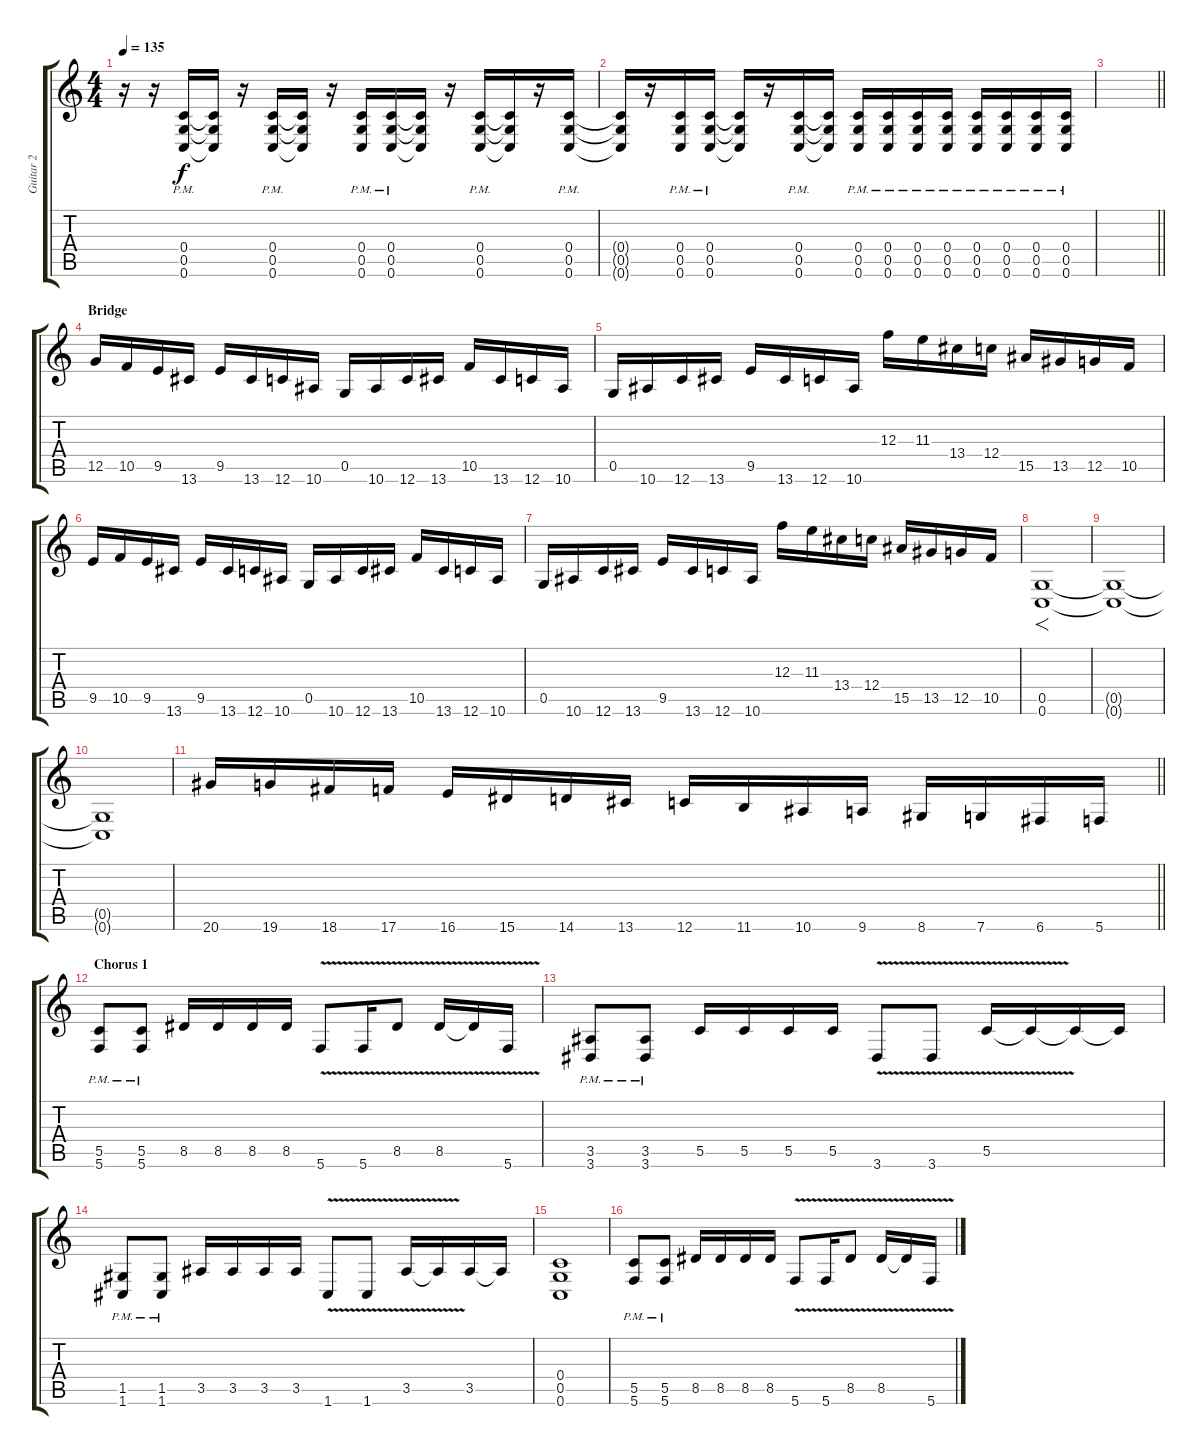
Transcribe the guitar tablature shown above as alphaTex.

\track ("Guitar 2" "Guitar 2") {instrument distortionguitar}
\staff {score tabs}
\tuning (D4 A3 F3 C3 G2 C2) {hide}
\ts (4 4)
\tempo 135
\clef g2
\ks c
r.16{dy f} r.16 (0.4{pm} 0.5{pm} 0.6{pm}).16 (0.4{t} 0.5{t} 0.6{t}).16 r.16 (0.4{pm} 0.5{pm} 0.6{pm}).16 (0.4{t} 0.5{t} 0.6{t}).16 r.16 (0.4{pm} 0.5{pm} 0.6{pm}).16 (0.4{pm} 0.5{pm} 0.6{pm}).16 (0.4{t} 0.5{t} 0.6{t}).16 r.16 (0.4{pm} 0.5{pm} 0.6{pm}).16 (0.4{t} 0.5{t} 0.6{t}).16 r.16 (0.4{pm} 0.5{pm} 0.6{pm}).16 |
(0.4{t} 0.5{t} 0.6{t}).16 r.16 (0.4{pm} 0.5{pm} 0.6{pm}).16 (0.4{pm} 0.5{pm} 0.6{pm}).16 (0.4{t} 0.5{t} 0.6{t}).16 r.16 (0.4{pm} 0.5{pm} 0.6{pm}).16 (0.4{t} 0.5{t} 0.6{t}).16 (0.4{pm} 0.5{pm} 0.6{pm}).16 (0.4{pm} 0.5{pm} 0.6{pm}).16 (0.4{pm} 0.5{pm} 0.6{pm}).16 (0.4{pm} 0.5{pm} 0.6{pm}).16 (0.4{pm} 0.5{pm} 0.6{pm}).16 (0.4{pm} 0.5{pm} 0.6{pm}).16 (0.4{pm} 0.5{pm} 0.6{pm}).16 (0.4{pm} 0.5{pm} 0.6{pm}).16 |
\barLineRight lightlight
|
\section ("" "Bridge")
12.5.16 10.5.16 9.5.16 13.6.16 9.5.16 13.6.16 12.6.16 10.6.16 0.5.16 10.6.16 12.6.16 13.6.16 10.5.16 13.6.16 12.6.16 10.6.16 |
0.5.16 10.6.16 12.6.16 13.6.16 9.5.16 13.6.16 12.6.16 10.6.16 12.3.16 11.3.16 13.4.16 12.4.16 15.5.16 13.5.16 12.5.16 10.5.16 |
9.5.16 10.5.16 9.5.16 13.6.16 9.5.16 13.6.16 12.6.16 10.6.16 0.5.16 10.6.16 12.6.16 13.6.16 10.5.16 13.6.16 12.6.16 10.6.16 |
0.5.16 10.6.16 12.6.16 13.6.16 9.5.16 13.6.16 12.6.16 10.6.16 12.3.16 11.3.16 13.4.16 12.4.16 15.5.16 13.5.16 12.5.16 10.5.16 |
(0.5 0.6).1{f} |
(0.5{t} 0.6{t}).1 |
(0.5{t} 0.6{t}).1 |
\barLineRight lightlight
20.6.16{instrument guitarfretnoise} 19.6.16 18.6.16 17.6.16 16.6.16 15.6.16 14.6.16 13.6.16 12.6.16 11.6.16 10.6.16 9.6.16 8.6.16 7.6.16 6.6.16 5.6.16 |
\section ("" "Chorus 1")
(5.5{pm} 5.6{pm}).8{instrument distortionguitar} (5.5{pm} 5.6{pm}).8 8.5.16 8.5.16 8.5.16 8.5.16 5.6{v}.8 5.6{v}.16 8.5{v}.8 8.5{v}.16 8.5{t}.16 5.6{v}.16 |
(3.5{pm} 3.6{pm}).8 (3.5{pm} 3.6{pm}).8 5.5.16 5.5.16 5.5.16 5.5.16 3.6{v}.8 3.6{v}.8 5.5{v}.16 5.5{t}.16 5.5{t}.16 5.5{t}.16 |
(1.5{pm} 1.6{pm}).8 (1.5{pm} 1.6{pm}).8 3.5.16 3.5.16 3.5.16 3.5.16 1.6{v}.8 1.6{v}.8 3.5{v}.16 3.5{t}.16 3.5.16 3.5{t}.16 |
(0.4 0.5 0.6).1 |
(5.5{pm} 5.6{pm}).8 (5.5{pm} 5.6{pm}).8 8.5.16 8.5.16 8.5.16 8.5.16 5.6{v}.8 5.6{v}.16 8.5{v}.8 8.5{v}.16 8.5{t}.16 5.6{v}.16
